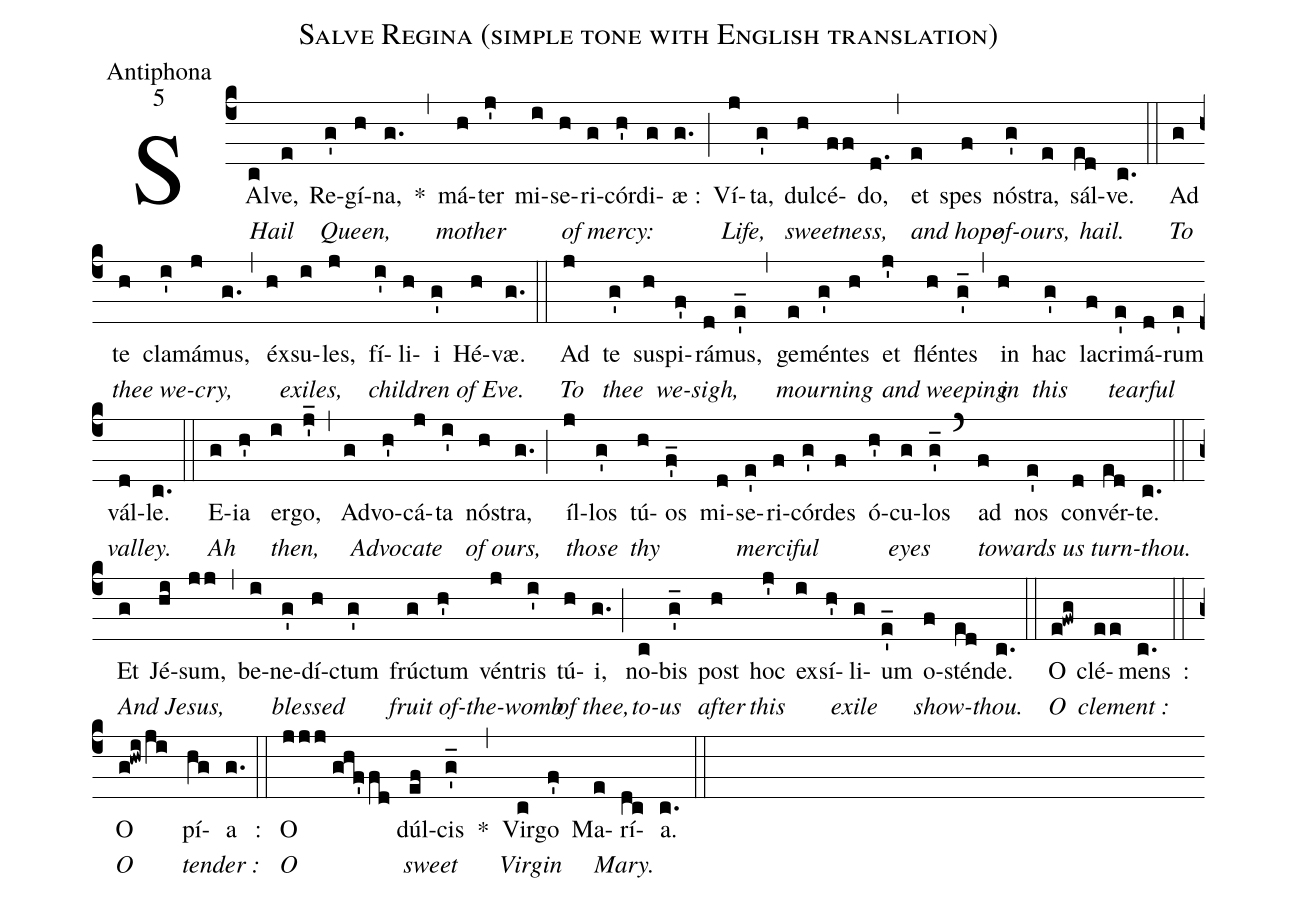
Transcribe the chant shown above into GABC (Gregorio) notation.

name:Salve Regina (simple tone with English translation);
office-part:Antiphona;
mode:5;
%%
(c4) SAl[Hail](c)ve,[/](e) Re[Queen,](g')gí(h)na,[/](g.) *(,) má[mother](h)ter[/](j') mi[of mercy:](i)se(h)ri(g)cór(h')di(g)æ :[/](g.) (;) Ví[Life,](j)ta,[/](g') dul[sweetness,](h)cé(ff)do,[/](d.) (,) et[and hope](e) spes(f) nó[of-ours,](g')stra,(e) sál[hail.](ed)ve.[/](c.) (::) Ad[To](g) te[thee](h) cla[we-cry,](i')má(j)mus,[/](g.) (,) éx[exiles,](h)su(i)les,[/](j) fí[children of Eve.](i')li(h)i(g') Hé(h)væ.(g.) (::) Ad[To](j) te[thee](g') sus[we-sigh,](h)pi(f')rá(d)mus,[/](e'_) (,) ge[mourning](e)mén(g')tes(h) et[and weeping](j') flén(h)tes(g'_) (,) in[in](h) hac[this](g') la[tearful](f)cri(e')má(d)rum[/](e') vál[valley.](d)le.(c.) (::) E[Ah](g)ia(h') er[then,](i)go,(j'_) (,) Ad[Advocate](g)vo(h')cá(j)ta[/](i') nó[of ours,](h)stra,(g.) (;) íl[those](j)los(g') tú[thy](h)os(f'_) mi[merciful](d)se(e')ri(f)cór(g')des[/](f) ó[eyes](h')cu(g)los[/](g'_) (`) ad[towards us turn-thou.](f) nos(e') con(d)vér(ed)te.(c.) (::) Et[And Jesus,](g) Jé(hi)sum,[/](jj) (,) be[blessed](i)ne(g')dí(h)ctum[/](g') frúc[fruit of-the-womb](g)tum(h') vén(j)tris(i') tú[of thee,](h)i,(g.) (;) no[to-us](c)bis[/](g'_) post[after](h) hoc[this](j') ex[exile](i)sí(h')li(g)um[/](e'_) o[show-thou.](f)stén(ed)de.[/](c.) (::) O[O](e!fwg) clé[clement :](ee)mens[/](c.) :(::) O[O](g!hwi/ji) pí[tender :](hg)a(g.) :(::) O[O](jjj//ghf'fd) dúl[sweet](ef)cis[/](g'_) *(,) Vir[Virgin](c)go[/](f') Ma[Mary.](e)rí(dc)a.[/](c.) (::)
